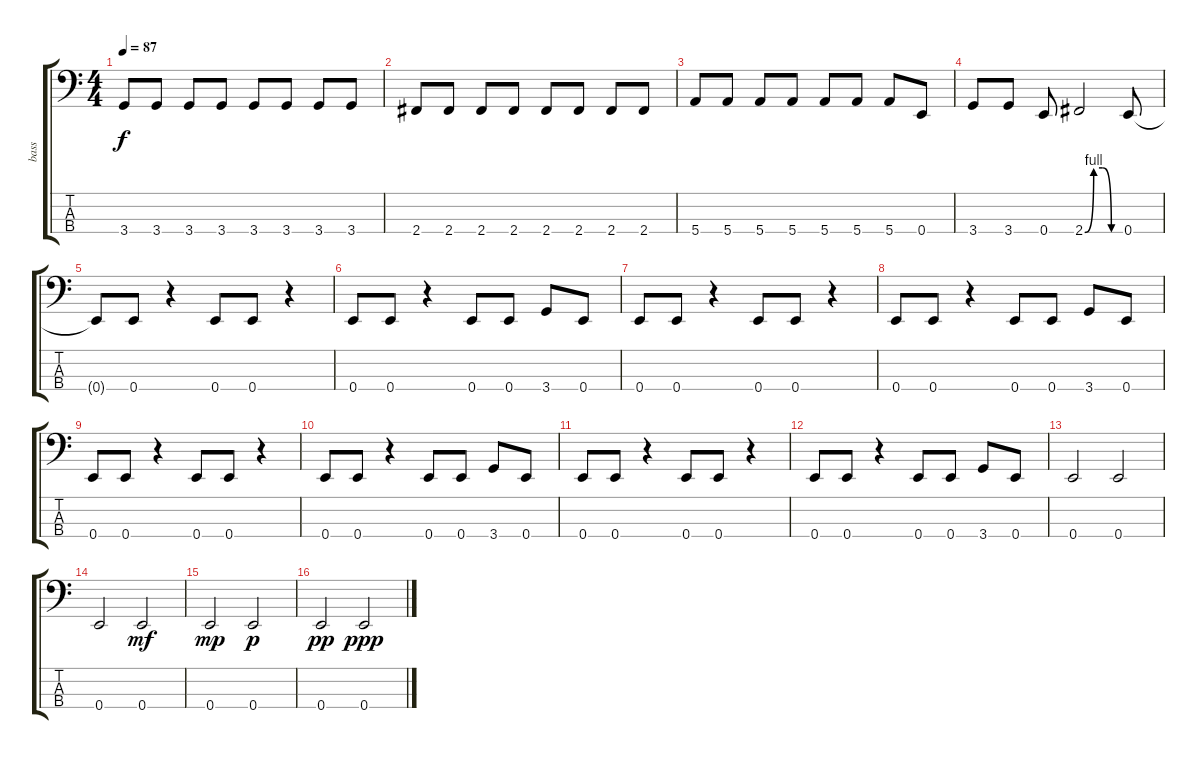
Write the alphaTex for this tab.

\track ("bass" "bass") {instrument electricbassfinger}
\staff {score tabs}
\tuning (G2 D2 A1 E1) {hide}
\ts (4 4)
\tempo 87
\clef f4
\ks c
3.4.8{dy f} 3.4.8 3.4.8 3.4.8 3.4.8 3.4.8 3.4.8 3.4.8 |
2.4.8 2.4.8 2.4.8 2.4.8 2.4.8 2.4.8 2.4.8 2.4.8 |
5.4.8 5.4.8 5.4.8 5.4.8 5.4.8 5.4.8 5.4.8 0.4.8 |
3.4.8 3.4.8 0.4.8 2.4{be (custom 0 0 15 4 30 4 45 0 60 0)}.2 0.4.8 |
0.4{t}.8 0.4.8 r.4 0.4.8 0.4.8 r.4 |
0.4.8 0.4.8 r.4 0.4.8 0.4.8 3.4.8 0.4.8 |
0.4.8 0.4.8 r.4 0.4.8 0.4.8 r.4 |
0.4.8 0.4.8 r.4 0.4.8 0.4.8 3.4.8 0.4.8 |
0.4.8 0.4.8 r.4 0.4.8 0.4.8 r.4 |
0.4.8 0.4.8 r.4 0.4.8 0.4.8 3.4.8 0.4.8 |
0.4.8 0.4.8 r.4 0.4.8 0.4.8 r.4 |
0.4.8 0.4.8 r.4 0.4.8 0.4.8 3.4.8 0.4.8 |
0.4.2 0.4.2 |
0.4.2 0.4.2{dy mf} |
0.4.2{dy mp} 0.4.2{dy p} |
0.4.2{dy pp} 0.4.2{dy ppp}
